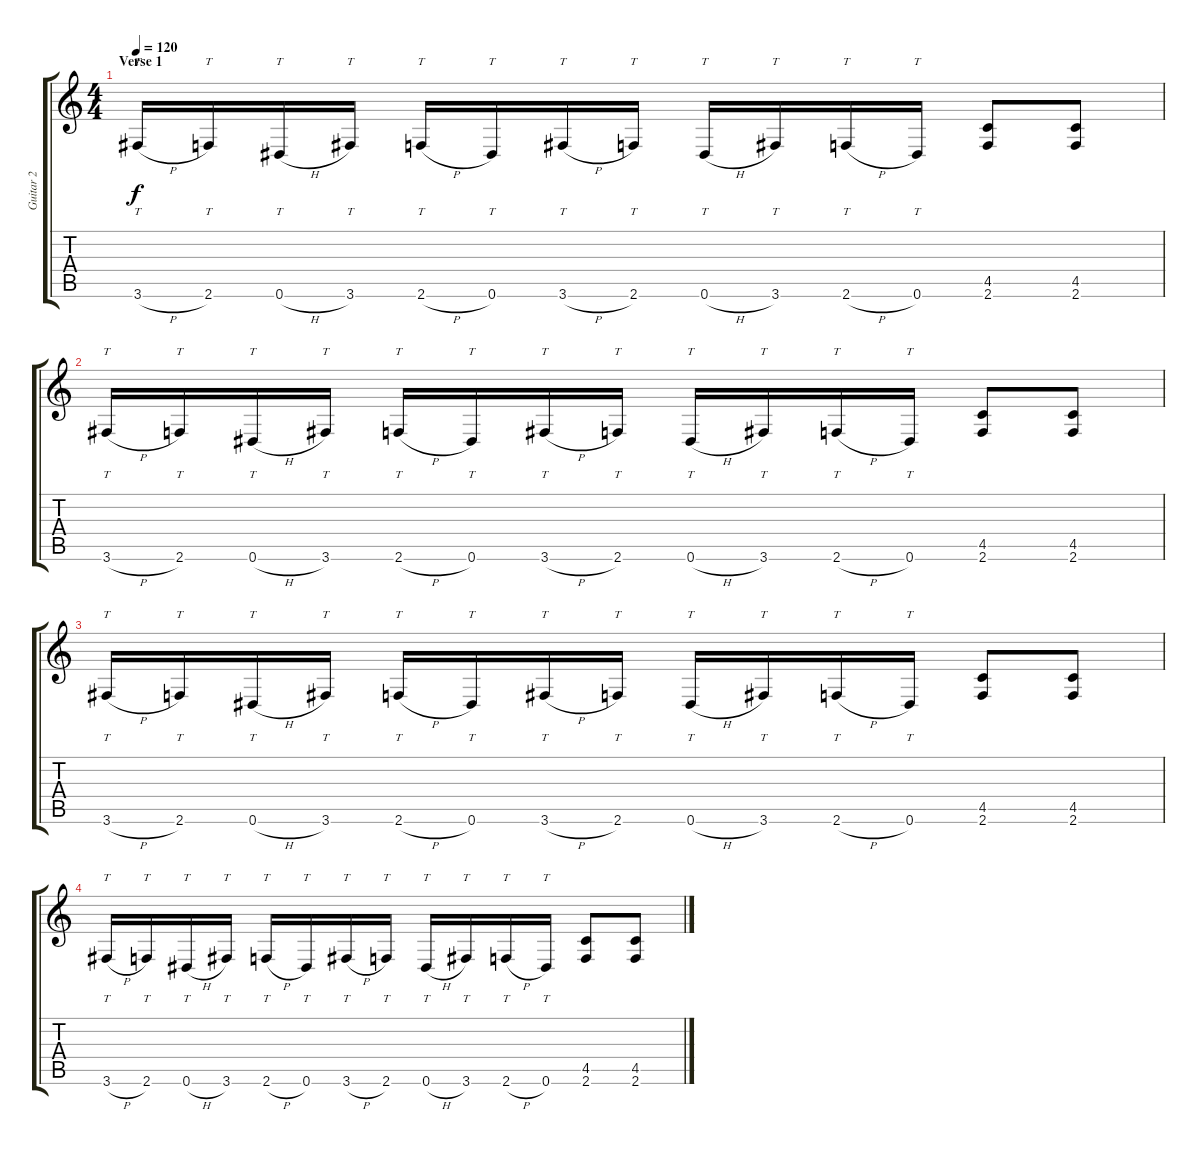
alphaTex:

\track ("Guitar 2" "Guitar 2") {instrument distortionguitar}
\staff {score tabs}
\tuning (Eb4 Bb3 Gb3 Db3 Ab2 Eb2) {hide}
\ts (4 4)
\section ("" "Verse 1")
\tempo 120
\clef g2
\ks c
3.6{h}.16{tt dy f} 2.6.16{tt} 0.6{h}.16{tt} 3.6.16{tt} 2.6{h}.16{tt} 0.6.16{tt} 3.6{h}.16{tt} 2.6.16{tt} 0.6{h}.16{tt} 3.6.16{tt} 2.6{h}.16{tt} 0.6.16{tt} (4.5 2.6).8 (4.5 2.6).8 |
3.6{h}.16{tt} 2.6.16{tt} 0.6{h}.16{tt} 3.6.16{tt} 2.6{h}.16{tt} 0.6.16{tt} 3.6{h}.16{tt} 2.6.16{tt} 0.6{h}.16{tt} 3.6.16{tt} 2.6{h}.16{tt} 0.6.16{tt} (4.5 2.6).8 (4.5 2.6).8 |
3.6{h}.16{tt} 2.6.16{tt} 0.6{h}.16{tt} 3.6.16{tt} 2.6{h}.16{tt} 0.6.16{tt} 3.6{h}.16{tt} 2.6.16{tt} 0.6{h}.16{tt} 3.6.16{tt} 2.6{h}.16{tt} 0.6.16{tt} (4.5 2.6).8 (4.5 2.6).8 |
3.6{h}.16{tt} 2.6.16{tt} 0.6{h}.16{tt} 3.6.16{tt} 2.6{h}.16{tt} 0.6.16{tt} 3.6{h}.16{tt} 2.6.16{tt} 0.6{h}.16{tt} 3.6.16{tt} 2.6{h}.16{tt} 0.6.16{tt} (4.5 2.6).8 (4.5 2.6).8
